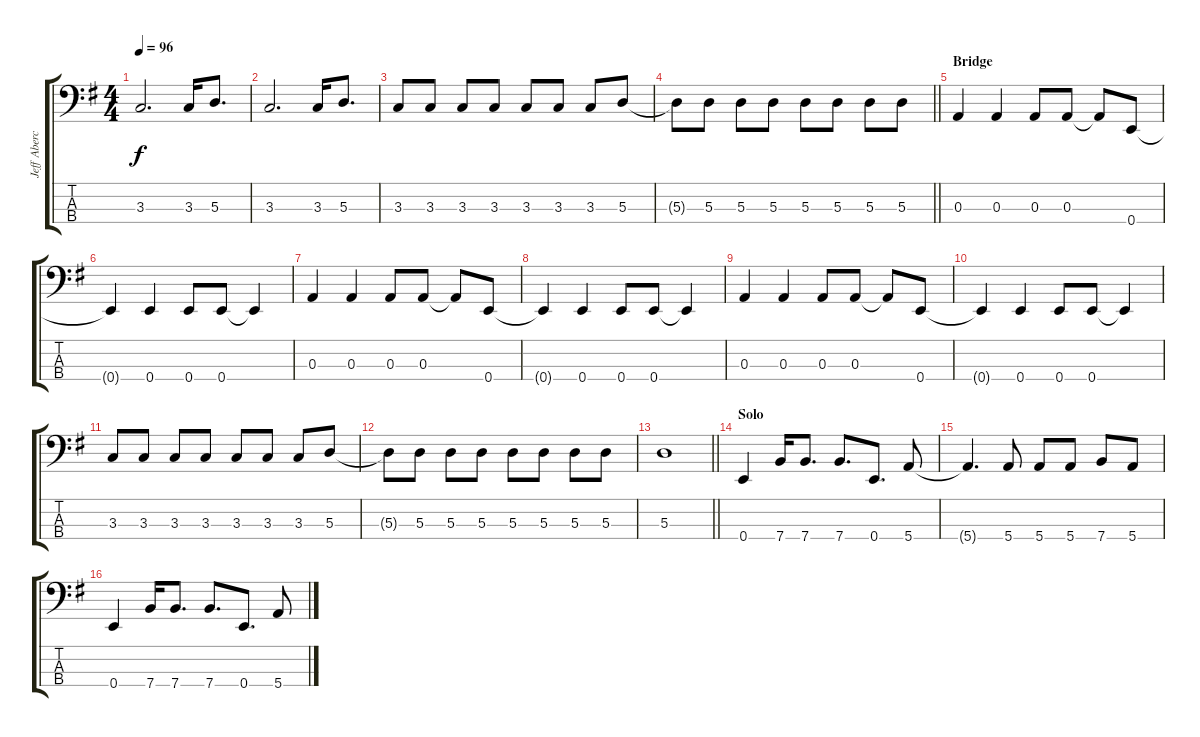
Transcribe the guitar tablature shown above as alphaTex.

\track ("Jeff Abercrombie (Bass)" "Jeff Aberc") {instrument electricbassfinger}
\staff {score tabs}
\tuning (G2 D2 A1 E1) {hide}
\ts (4 4)
\tempo 96
\clef f4
\ks g
3.3.2{d dy f} 3.3.16 5.3.8{d} |
3.3.2{d} 3.3.16 5.3.8{d} |
3.3.8 3.3.8 3.3.8 3.3.8 3.3.8 3.3.8 3.3.8 5.3.8 |
\barLineRight lightlight
5.3{t}.8 5.3.8 5.3.8 5.3.8 5.3.8 5.3.8 5.3.8 5.3.8 |
\section ("" "Bridge")
0.3.4 0.3.4 0.3.8 0.3.8 0.3{t}.8 0.4.8 |
0.4{t}.4 0.4.4 0.4.8 0.4.8 0.4{t}.4 |
0.3.4 0.3.4 0.3.8 0.3.8 0.3{t}.8 0.4.8 |
0.4{t}.4 0.4.4 0.4.8 0.4.8 0.4{t}.4 |
0.3.4 0.3.4 0.3.8 0.3.8 0.3{t}.8 0.4.8 |
0.4{t}.4 0.4.4 0.4.8 0.4.8 0.4{t}.4 |
3.3.8 3.3.8 3.3.8 3.3.8 3.3.8 3.3.8 3.3.8 5.3.8 |
5.3{t}.8 5.3.8 5.3.8 5.3.8 5.3.8 5.3.8 5.3.8 5.3.8 |
\barLineRight lightlight
5.3.1 |
\section ("" "Solo")
0.4.4 7.4.16 7.4.8{d} 7.4.8{d} 0.4.8{d} 5.4.8 |
5.4{t}.4{d} 5.4.8 5.4.8 5.4.8 7.4.8 5.4.8 |
0.4.4 7.4.16 7.4.8{d} 7.4.8{d} 0.4.8{d} 5.4.8
